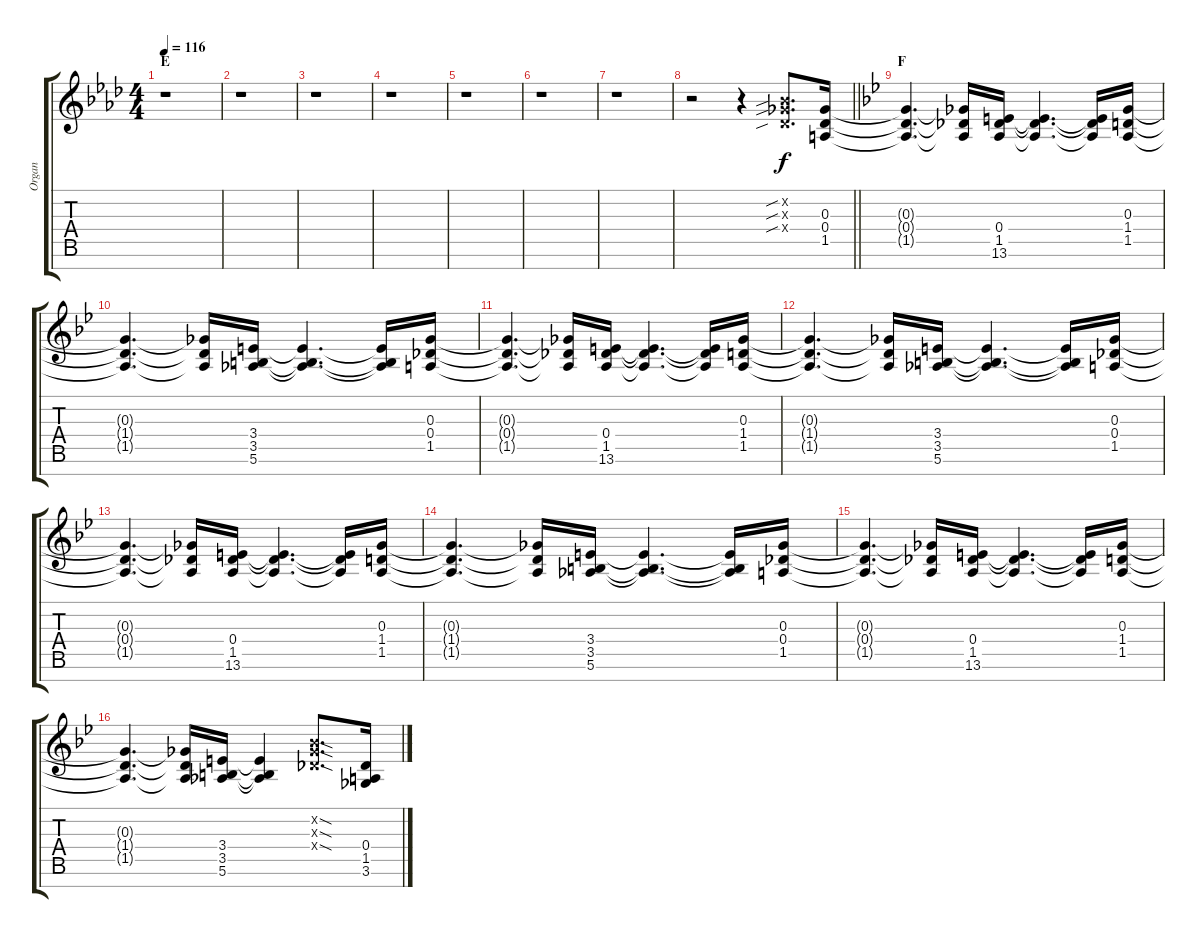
\track ("Organ" "Organ") {instrument drawbarorgan}
\staff {score tabs}
\tuning (Eb5 Bb4 Gb4 Db4 Ab3 Eb3 Bb2) {hide}
\ts (4 4)
\section ("" "E")
\tempo 116
\clef g2
\ks ab
r.1{dy f} |
r.1 |
r.1 |
r.1 |
r.1 |
r.1 |
r.1 |
\barLineRight lightlight
r.2 r.4 (0.2{sib x} 0.3{sib x} 0.4{sib x}).8{d} (0.3 0.4 1.5).16 |
\section ("" "F")
\ks bb
(0.3{t} 0.4{t} 1.5{t}).4{d} (0.3{t} 0.4{t} 1.5{t}).16 (0.4 1.5 13.6).16 (0.4{t} 1.5{t} 13.6{t}).4{d} (0.4{t} 1.5{t} 13.6{t}).16 (0.3 1.4 1.5).16 |
(0.3{t} 1.4{t} 1.5{t}).4{d} (0.3{t} 1.4{t} 1.5{t}).16 (3.4 3.5 5.6).16 (3.4{t} 3.5{t} 5.6{t}).4{d} (3.4{t} 3.5{t} 5.6{t}).16 (0.3 0.4 1.5).16 |
(0.3{t} 0.4{t} 1.5{t}).4{d} (0.3{t} 0.4{t} 1.5{t}).16 (0.4 1.5 13.6).16 (0.4{t} 1.5{t} 13.6{t}).4{d} (0.4{t} 1.5{t} 13.6{t}).16 (0.3 1.4 1.5).16 |
(0.3{t} 1.4{t} 1.5{t}).4{d} (0.3{t} 1.4{t} 1.5{t}).16 (3.4 3.5 5.6).16 (3.4{t} 3.5{t} 5.6{t}).4{d} (3.4{t} 3.5{t} 5.6{t}).16 (0.3 0.4 1.5).16 |
(0.3{t} 0.4{t} 1.5{t}).4{d} (0.3{t} 0.4{t} 1.5{t}).16 (0.4 1.5 13.6).16 (0.4{t} 1.5{t} 13.6{t}).4{d} (0.4{t} 1.5{t} 13.6{t}).16 (0.3 1.4 1.5).16 |
(0.3{t} 1.4{t} 1.5{t}).4{d} (0.3{t} 1.4{t} 1.5{t}).16 (3.4 3.5 5.6).16 (3.4{t} 3.5{t} 5.6{t}).4{d} (3.4{t} 3.5{t} 5.6{t}).16 (0.3 0.4 1.5).16 |
(0.3{t} 0.4{t} 1.5{t}).4{d} (0.3{t} 0.4{t} 1.5{t}).16 (0.4 1.5 13.6).16 (0.4{t} 1.5{t} 13.6{t}).4{d} (0.4{t} 1.5{t} 13.6{t}).16 (0.3 1.4 1.5).16 |
(0.3{t} 1.4{t} 1.5{t}).4{d} (0.3{t} 1.4{t} 1.5{t}).16 (3.4 3.5 5.6).16 (3.4{t} 3.5{t} 5.6{t}).4 (0.2{sod x} 0.3{sod x} 0.4{sod x}).8{d} (0.4 1.5 3.6).16
